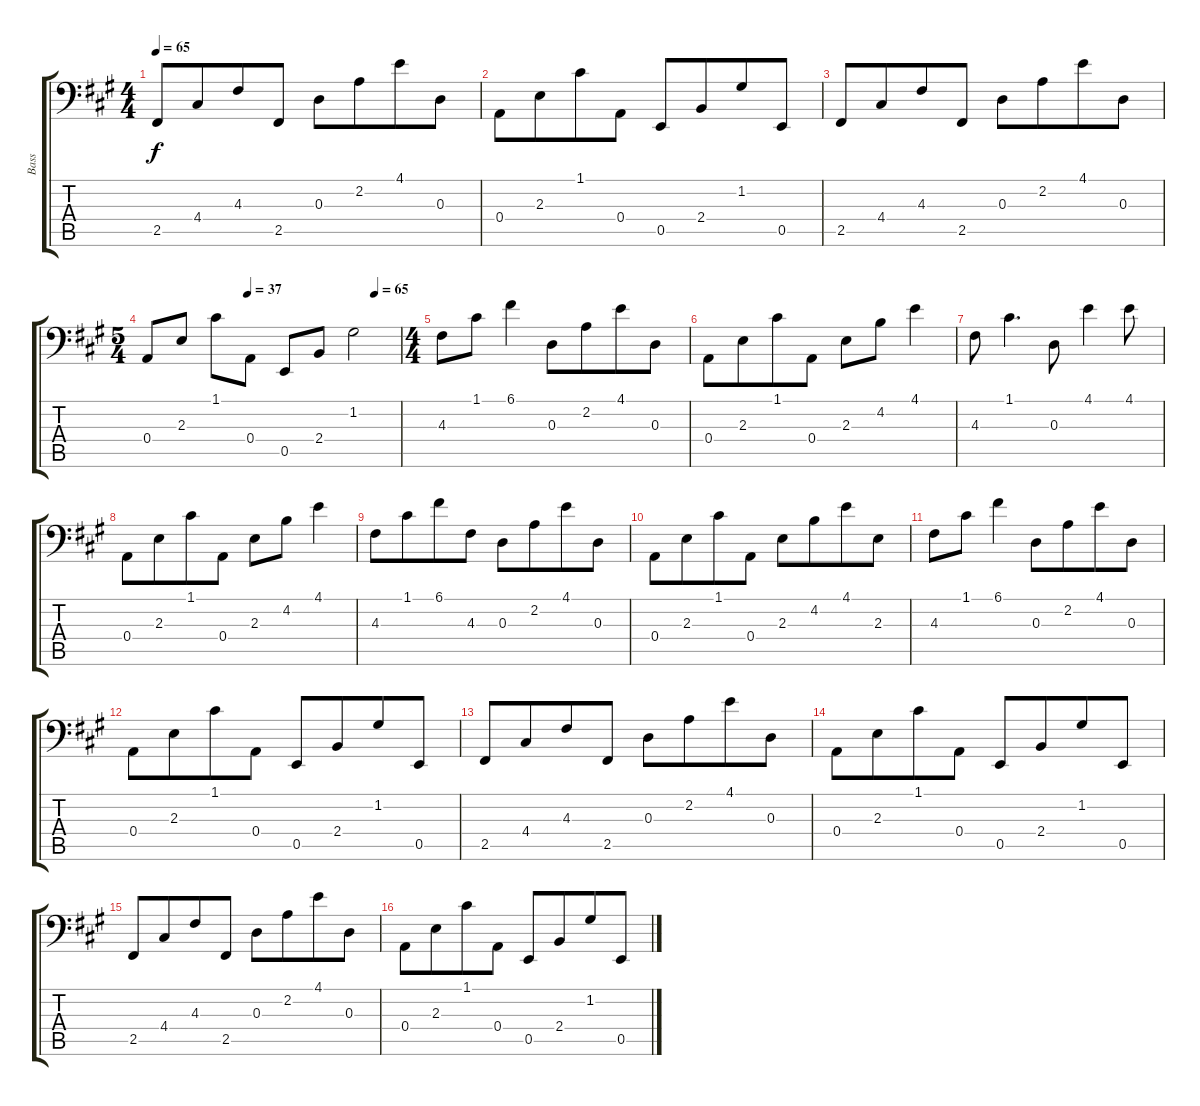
\track ("Bass" "Bass") {solo instrument electricbassfinger}
\staff {score tabs}
\tuning (C3 G2 D2 A1 E1 B0) {hide}
\ts (4 4)
\tempo 65
\clef f4
\ks a
2.5.8{dy f} 4.4.8{beam merge} 4.3.8 2.5.8 0.3.8 2.2.8{beam merge} 4.1.8 0.3.8 |
0.4.8 2.3.8{beam merge} 1.1.8 0.4.8 0.5.8 2.4.8{beam merge} 1.2.8 0.5.8 |
2.5.8 4.4.8{beam merge} 4.3.8 2.5.8 0.3.8 2.2.8{beam merge} 4.1.8 0.3.8 |
\ts (5 4)
\tempo (37 0.4)
\tempo (65 0.9)
0.4.8 2.3.8{beam split} 1.1.8 0.4.8{beam split} 0.5.8 2.4.8 1.2.2 |
\ts (4 4)
4.3.8 1.1.8 6.1.4 0.3.8 2.2.8{beam merge} 4.1.8 0.3.8 |
0.4.8 2.3.8{beam merge} 1.1.8 0.4.8 2.3.8 4.2.8 4.1.4 |
4.3.8 1.1.4{d} 0.3.8 4.1.4 4.1.8 |
0.4.8 2.3.8{beam merge} 1.1.8 0.4.8 2.3.8 4.2.8 4.1.4 |
4.3.8 1.1.8{beam merge} 6.1.8 4.3.8 0.3.8 2.2.8{beam merge} 4.1.8 0.3.8 |
0.4.8 2.3.8{beam merge} 1.1.8 0.4.8 2.3.8 4.2.8{beam merge} 4.1.8 2.3.8 |
4.3.8 1.1.8 6.1.4 0.3.8 2.2.8{beam merge} 4.1.8 0.3.8 |
0.4.8 2.3.8{beam merge} 1.1.8 0.4.8 0.5.8 2.4.8{beam merge} 1.2.8 0.5.8 |
2.5.8 4.4.8{beam merge} 4.3.8 2.5.8 0.3.8 2.2.8{beam merge} 4.1.8 0.3.8 |
0.4.8 2.3.8{beam merge} 1.1.8 0.4.8 0.5.8 2.4.8{beam merge} 1.2.8 0.5.8 |
2.5.8 4.4.8{beam merge} 4.3.8 2.5.8 0.3.8 2.2.8{beam merge} 4.1.8 0.3.8 |
0.4.8 2.3.8{beam merge} 1.1.8 0.4.8 0.5.8 2.4.8{beam merge} 1.2.8 0.5.8
